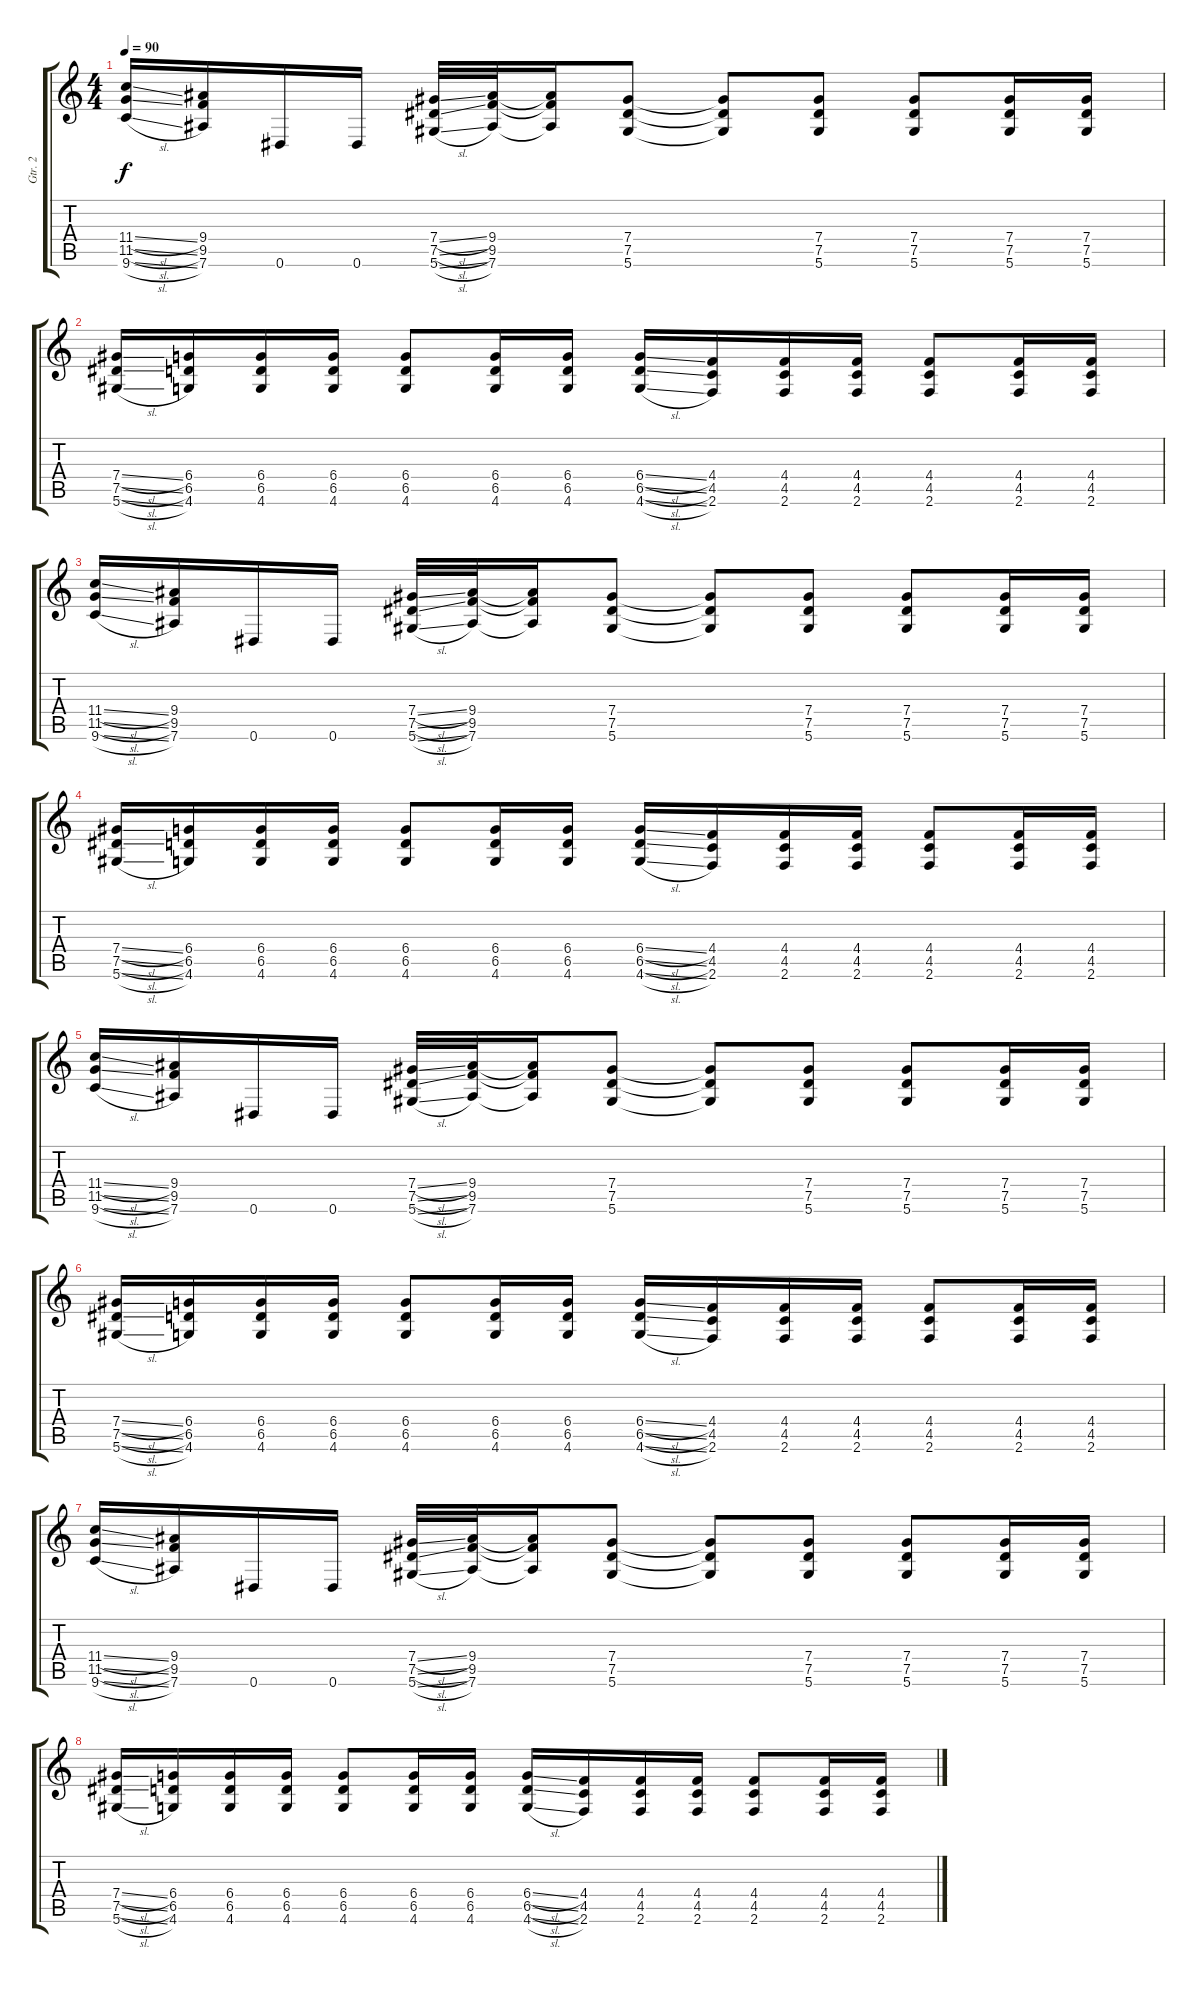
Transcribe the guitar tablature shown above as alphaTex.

\track ("Gtr. 2" "Gtr. 2") {instrument overdrivenguitar}
\staff {score tabs}
\tuning (Eb4 Bb3 Gb3 Db3 Ab2 Eb2) {hide}
\ts (4 4)
\tempo 90
\clef g2
\ks c
(11.4{sl} 11.5{sl} 9.6{sl}).16{dy f} (9.4 9.5 7.6).16 0.6.16 0.6.16 (7.4{sl} 7.5{sl} 5.6{sl}).32 (9.4 9.5 7.6).32 (9.4{t} 9.5{t} 7.6{t}).16 (7.4 7.5 5.6).8 (7.4{t} 7.5{t} 5.6{t}).8 (7.4 7.5 5.6).8 (7.4 7.5 5.6).8 (7.4 7.5 5.6).16 (7.4 7.5 5.6).16 |
(7.4{sl} 7.5{sl} 5.6{sl}).16 (6.4 6.5 4.6).16 (6.4 6.5 4.6).16 (6.4 6.5 4.6).16 (6.4 6.5 4.6).8 (6.4 6.5 4.6).16 (6.4 6.5 4.6).16 (6.4{sl} 6.5{sl} 4.6{sl}).16 (4.4 4.5 2.6).16 (4.4 4.5 2.6).16 (4.4 4.5 2.6).16 (4.4 4.5 2.6).8 (4.4 4.5 2.6).16 (4.4 4.5 2.6).16 |
(11.4{sl} 11.5{sl} 9.6{sl}).16 (9.4 9.5 7.6).16 0.6.16 0.6.16 (7.4{sl} 7.5{sl} 5.6{sl}).32 (9.4 9.5 7.6).32 (9.4{t} 9.5{t} 7.6{t}).16 (7.4 7.5 5.6).8 (7.4{t} 7.5{t} 5.6{t}).8 (7.4 7.5 5.6).8 (7.4 7.5 5.6).8 (7.4 7.5 5.6).16 (7.4 7.5 5.6).16 |
(7.4{sl} 7.5{sl} 5.6{sl}).16 (6.4 6.5 4.6).16 (6.4 6.5 4.6).16 (6.4 6.5 4.6).16 (6.4 6.5 4.6).8 (6.4 6.5 4.6).16 (6.4 6.5 4.6).16 (6.4{sl} 6.5{sl} 4.6{sl}).16 (4.4 4.5 2.6).16 (4.4 4.5 2.6).16 (4.4 4.5 2.6).16 (4.4 4.5 2.6).8 (4.4 4.5 2.6).16 (4.4 4.5 2.6).16 |
(11.4{sl} 11.5{sl} 9.6{sl}).16 (9.4 9.5 7.6).16 0.6.16 0.6.16 (7.4{sl} 7.5{sl} 5.6{sl}).32 (9.4 9.5 7.6).32 (9.4{t} 9.5{t} 7.6{t}).16 (7.4 7.5 5.6).8 (7.4{t} 7.5{t} 5.6{t}).8 (7.4 7.5 5.6).8 (7.4 7.5 5.6).8 (7.4 7.5 5.6).16 (7.4 7.5 5.6).16 |
(7.4{sl} 7.5{sl} 5.6{sl}).16 (6.4 6.5 4.6).16 (6.4 6.5 4.6).16 (6.4 6.5 4.6).16 (6.4 6.5 4.6).8 (6.4 6.5 4.6).16 (6.4 6.5 4.6).16 (6.4{sl} 6.5{sl} 4.6{sl}).16 (4.4 4.5 2.6).16 (4.4 4.5 2.6).16 (4.4 4.5 2.6).16 (4.4 4.5 2.6).8 (4.4 4.5 2.6).16 (4.4 4.5 2.6).16 |
(11.4{sl} 11.5{sl} 9.6{sl}).16 (9.4 9.5 7.6).16 0.6.16 0.6.16 (7.4{sl} 7.5{sl} 5.6{sl}).32 (9.4 9.5 7.6).32 (9.4{t} 9.5{t} 7.6{t}).16 (7.4 7.5 5.6).8 (7.4{t} 7.5{t} 5.6{t}).8 (7.4 7.5 5.6).8 (7.4 7.5 5.6).8 (7.4 7.5 5.6).16 (7.4 7.5 5.6).16 |
(7.4{sl} 7.5{sl} 5.6{sl}).16 (6.4 6.5 4.6).16 (6.4 6.5 4.6).16 (6.4 6.5 4.6).16 (6.4 6.5 4.6).8 (6.4 6.5 4.6).16 (6.4 6.5 4.6).16 (6.4{sl} 6.5{sl} 4.6{sl}).16 (4.4 4.5 2.6).16 (4.4 4.5 2.6).16 (4.4 4.5 2.6).16 (4.4 4.5 2.6).8 (4.4 4.5 2.6).16 (4.4 4.5 2.6).16
